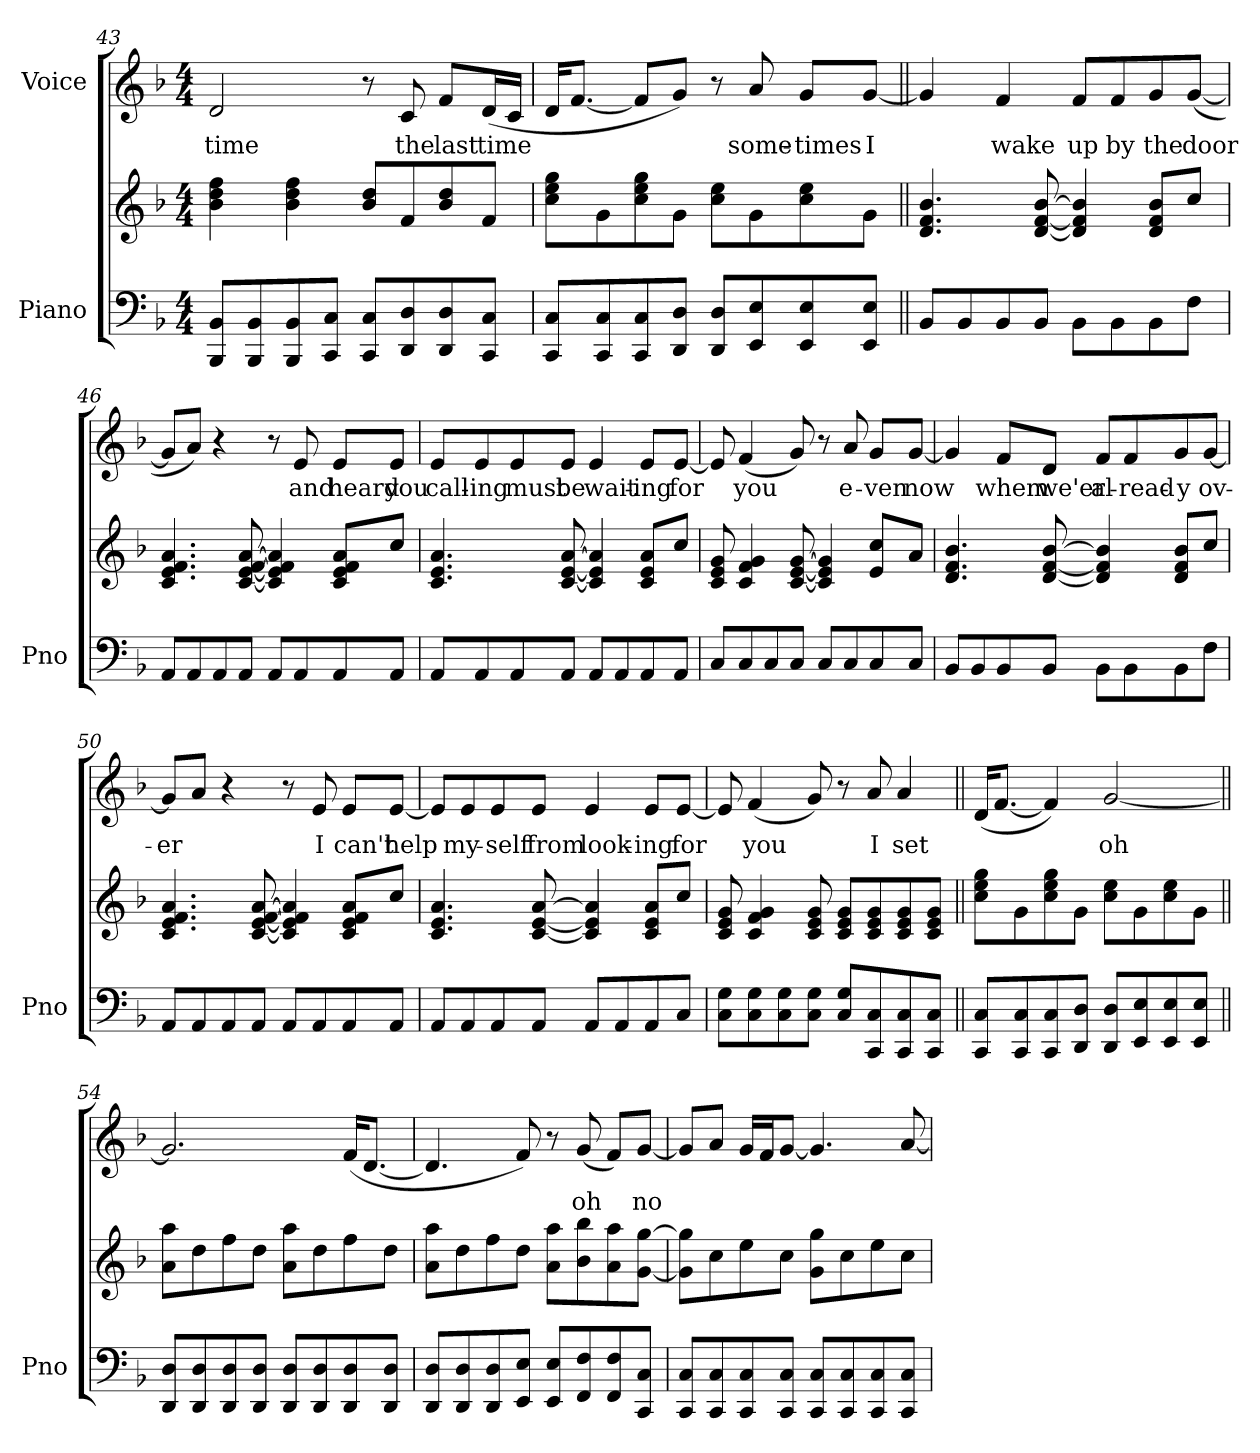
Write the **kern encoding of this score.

**kern	**kern	**kern	**text
*part2	*part2	*part1	*part1
*staff3	*staff2	*staff1	*staff1
*I"Piano	*	*I"Voice	*
*I'Pno	*	*	*
*clefF4	*clefG2	*clefG2	*
*k[b-]	*k[b-]	*k[b-]	*
*M4/4	*M4/4	*M4/4	*
=43	=43	=43	=43
!	!	!	!LO:LY:b
8BBB-/ 8BB-/L	4b-\ 4dd\ 4ff\	2d/	time
8BBB-/ 8BB-/	.	.	.
8BBB-/ 8BB-/	4b-\ 4dd\ 4ff\	.	.
8CC/ 8C/J	.	.	.
8CC/ 8C/L	8b-/ 8dd/L	8r	.
!	!	!	!LO:LY:b
8DD/ 8D/	8f/	8c/	the
!	!	!	!LO:LY:b
8DD/ 8D/	8b-/ 8dd/	8f/L	last
!	!	!	!LO:LY:b
8CC/ 8C/J	8f/J	(16d/L	time
.	.	16c/JJ	.
!!LO:LB:g=z
=44	=44	=44	=44
8CC/ 8C/L	8cc\ 8ee\ 8gg\L	16d/KL	.
.	.	[8.f/J	.
8CC/ 8C/	8g\	.	.
8CC/ 8C/	8cc\ 8ee\ 8gg\	8f/L]	.
8DD/ 8D/J	8g\J	8g/J)	.
8DD/ 8D/L	8cc\ 8ee\L	8r	.
!	!	!	!LO:LY:b
8EE/ 8E/	8g\	8a/	some-
!	!	!	!LO:LY:b
8EE/ 8E/	8cc\ 8ee\	8g/L	-times
!	!	!	!LO:LY:b
8EE/ 8E/J	8g\J	[8g/J	I
=45||	=45||	=45||	=45||
8BB-/L	4.d/ 4.f/ 4.b-/	4g/]	.
8BB-/	.	.	.
!	!	!	!LO:LY:b
8BB-/	.	4f/	wake
8BB-/J	[8d/ [8f/ [8b-/	.	.
!	!	!	!LO:LY:b
8BB-\L	4d/] 4f/] 4b-/]	8f/L	up
!	!	!	!LO:LY:b
8BB-\	.	8f/	by
!	!	!	!LO:LY:b
8BB-\	8d/ 8f/ 8b-/L	8g/	the
!	!	!	!LO:LY:b
8F\J	8cc/J	([8g/J	door
=46	=46	=46	=46
8AA/L	4.c/ 4.e/ 4.f/ 4.a/	8g/L]	.
8AA/	.	8a/J)	.
8AA/	.	4r	.
8AA/J	[8c/ [8e/ [8f/ [8a/	.	.
8AA/L	4c/] 4e/] 4f/] 4a/]	8r	.
!	!	!	!LO:LY:b
8AA/	.	8e/	and
!	!	!	!LO:LY:b
8AA/	8c/ 8e/ 8f/ 8a/L	8e/L	heard
!	!	!	!LO:LY:b
8AA/J	8cc/J	8e/J	you
!!LO:PB:g=z
=47	=47	=47	=47
!	!	!	!LO:LY:b
8AA/L	4.c/ 4.e/ 4.a/	8e/L	call-
!	!	!	!LO:LY:b
8AA/	.	8e/	-ing
!	!	!	!LO:LY:b
8AA/	.	8e/	must
!	!	!	!LO:LY:b
8AA/J	[8c/ [8e/ [8a/	8e/J	be
!	!	!	!LO:LY:b
8AA/L	4c/] 4e/] 4a/]	4e/	wait-
8AA/	.	.	.
!	!	!	!LO:LY:b
8AA/	8c/ 8e/ 8a/L	8e/L	-ing
!	!	!	!LO:LY:b
8AA/J	8cc/J	[8e/J	for
=48	=48	=48	=48
8C/L	8c/ 8e/ 8g/	8e/]	.
!	!	!	!LO:LY:b
8C/	4c/ 4f/ 4g/	(4f/	you
8C/	.	.	.
8C/J	[8c/ [8e/ [8g/	8g/)	.
8C/L	4c/] 4e/] 4g/]	8r	.
!	!	!	!LO:LY:b
8C/	.	8a/	e-
!	!	!	!LO:LY:b
8C/	8e/ 8cc/L	8g/L	-ven
!	!	!	!LO:LY:b
8C/J	8a/J	[8g/J	now
=49	=49	=49	=49
8BB-/L	4.d/ 4.f/ 4.b-/	4g/]	.
8BB-/	.	.	.
!	!	!	!LO:LY:b
8BB-/	.	8f/L	whem
!	!	!	!LO:LY:b
8BB-/J	[8d/ [8f/ [8b-/	8d/J	we'er
!	!	!	!LO:LY:b
8BB-\L	4d/] 4f/] 4b-/]	8f/L	al-
!	!	!	!LO:LY:b
8BB-\	.	8f/	-read-
!	!	!	!LO:LY:b
8BB-\	8d/ 8f/ 8b-/L	8g/	-y
!	!	!	!LO:LY:b
8F\J	8cc/J	[8g/J	ov-
!!LO:LB:g=z
=50	=50	=50	=50
!	!	!	!LO:LY:b
8AA/L	4.c/ 4.e/ 4.f/ 4.a/	8g/L]	-er
8AA/	.	8a/J	.
8AA/	.	4r	.
8AA/J	[8c/ [8e/ [8f/ [8a/	.	.
8AA/L	4c/] 4e/] 4f/] 4a/]	8r	.
!	!	!	!LO:LY:b
8AA/	.	8e/	I
!	!	!	!LO:LY:b
8AA/	8c/ 8e/ 8f/ 8a/L	8e/L	can't
!	!	!	!LO:LY:b
8AA/J	8cc/J	[8e/J	help
=51	=51	=51	=51
8AA/L	4.c/ 4.e/ 4.a/	8e/L]	.
!	!	!	!LO:LY:b
8AA/	.	8e/	my-
!	!	!	!LO:LY:b
8AA/	.	8e/	-self
!	!	!	!LO:LY:b
8AA/J	[8c/ [8e/ [8a/	8e/J	from
!	!	!	!LO:LY:b
8AA/L	4c/] 4e/] 4a/]	4e/	look-
8AA/	.	.	.
!	!	!	!LO:LY:b
8AA/	8c/ 8e/ 8a/L	8e/L	-ing
!	!	!	!LO:LY:b
8C/J	8cc/J	[8e/J	for
=52	=52	=52	=52
8C\ 8G\L	8c/ 8e/ 8g/	8e/]	.
!	!	!	!LO:LY:b
8C\ 8G\	4c/ 4f/ 4g/	(4f/	you
8C\ 8G\	.	.	.
8C\ 8G\J	8c/ 8e/ 8g/	8g/)	.
8C/ 8G/L	8c/ 8e/ 8g/L	8r	.
!	!	!	!LO:LY:b
8CC/ 8C/	8c/ 8e/ 8g/	8a/	I
!	!	!	!LO:LY:b
8CC/ 8C/	8c/ 8e/ 8g/	4a/	set
8CC/ 8C/J	8c/ 8e/ 8g/J	.	.
!!LO:LB:g=z
=53||	=53||	=53||	=53||
8CC/ 8C/L	8cc\ 8ee\ 8gg\L	(16d/KL	.
.	.	[8.f/J	.
8CC/ 8C/	8g\	.	.
8CC/ 8C/	8cc\ 8ee\ 8gg\	4f/])	.
8DD/ 8D/J	8g\J	.	.
!	!	!	!LO:LY:b
8DD/ 8D/L	8cc\ 8ee\L	[2g/	oh
8EE/ 8E/	8g\	.	.
8EE/ 8E/	8cc\ 8ee\	.	.
8EE/ 8E/J	8g\J	.	.
=54||	=54||	=54||	=54||
8DD/ 8D/L	8a\ 8aa\L	2.g/]	.
8DD/ 8D/	8dd\	.	.
8DD/ 8D/	8ff\	.	.
8DD/ 8D/J	8dd\J	.	.
8DD/ 8D/L	8a\ 8aa\L	.	.
8DD/ 8D/	8dd\	.	.
8DD/ 8D/	8ff\	(16f/KL	.
.	.	[8.d/J	.
8DD/ 8D/J	8dd\J	.	.
=55	=55	=55	=55
8DD/ 8D/L	8a\ 8aa\L	4.d/]	.
8DD/ 8D/	8dd\	.	.
8DD/ 8D/	8ff\	.	.
8EE/ 8E/J	8dd\J	8f/)	.
8EE/ 8E/L	8a\ 8aa\L	8r	.
!	!	!	!LO:LY:b
8FF/ 8F/	8b-\ 8bb-\	(8g/	oh
8FF/ 8F/	8a\ 8aa\	8f/L)	.
!	!	!	!LO:LY:b
8CC/ 8C/J	[8g\ [8gg\J	[8g/J	no
=56	=56	=56	=56
8CC/ 8C/L	8g\] 8gg\]L	8g/L]	.
8CC/ 8C/	8cc\	8a/J	.
8CC/ 8C/	8ee\	16g/LL	.
.	.	16f/J	.
8CC/ 8C/J	8cc\J	[8g/J	.
8CC/ 8C/L	8g\ 8gg\L	4.g/]	.
8CC/ 8C/	8cc\	.	.
8CC/ 8C/	8ee\	.	.
8CC/ 8C/J	8cc\J	[8a/	.
=	=	=	=
*-	*-	*-	*-
